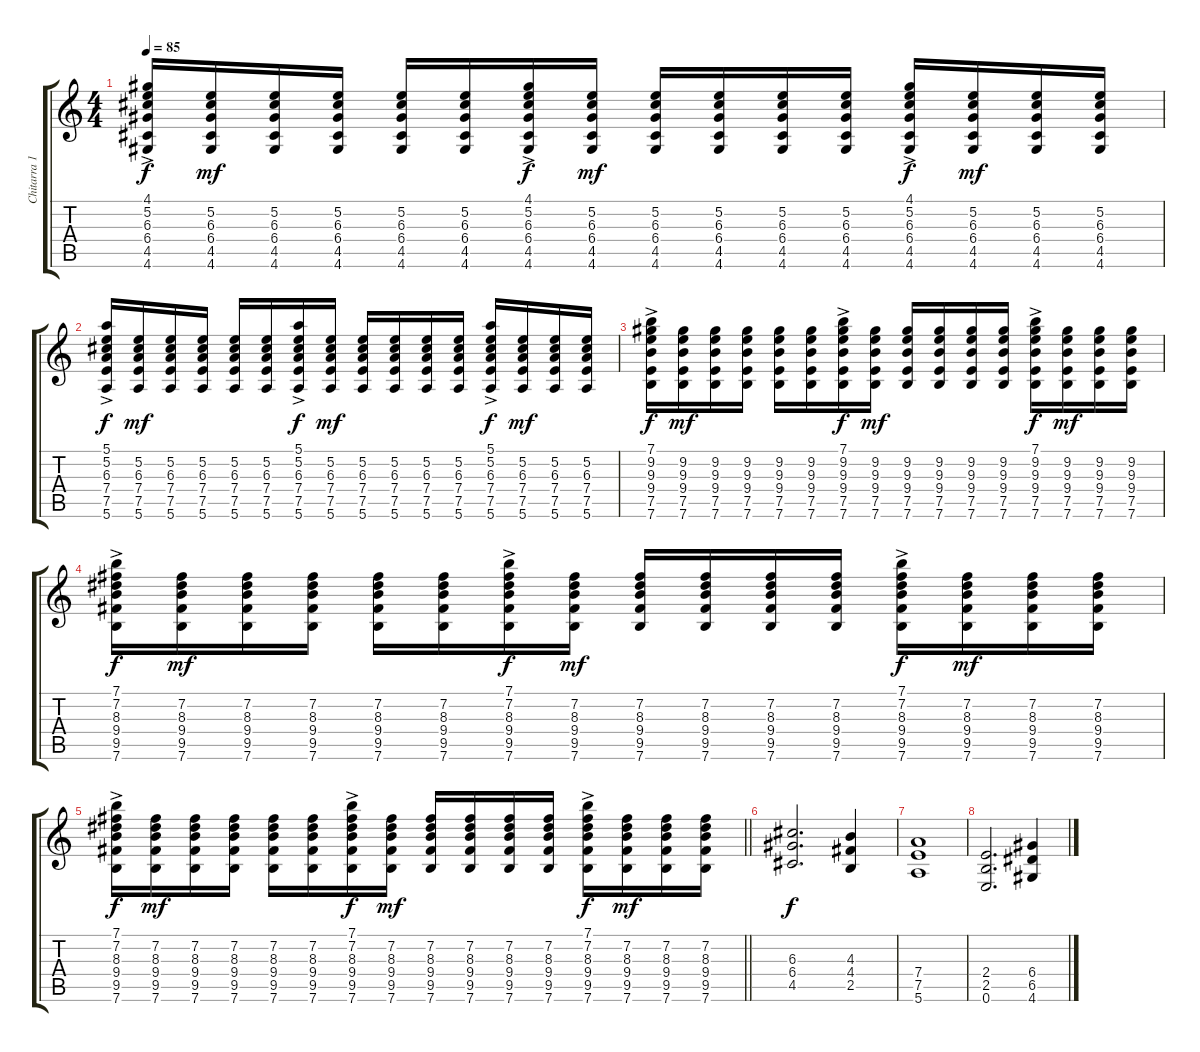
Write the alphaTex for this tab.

\track ("Chitarra 1" "Chitarra 1") {instrument acousticguitarsteel}
\staff {score tabs}
\tuning (E4 B3 G3 D3 A2 E2) {hide}
\ts (4 4)
\tempo 85
\clef g2
\ks c
(4.1{ac} 5.2{ac} 6.3{ac} 6.4{ac} 4.5{ac} 4.6{ac}).16{dy f} (5.2 6.3 6.4 4.5 4.6).16{dy mf} (5.2 6.3 6.4 4.5 4.6).16 (5.2 6.3 6.4 4.5 4.6).16 (5.2 6.3 6.4 4.5 4.6).16 (5.2 6.3 6.4 4.5 4.6).16 (4.1{ac} 5.2{ac} 6.3{ac} 6.4{ac} 4.5{ac} 4.6{ac}).16{dy f} (5.2 6.3 6.4 4.5 4.6).16{dy mf} (5.2 6.3 6.4 4.5 4.6).16 (5.2 6.3 6.4 4.5 4.6).16 (5.2 6.3 6.4 4.5 4.6).16 (5.2 6.3 6.4 4.5 4.6).16 (4.1{ac} 5.2{ac} 6.3{ac} 6.4{ac} 4.5{ac} 4.6{ac}).16{dy f} (5.2 6.3 6.4 4.5 4.6).16{dy mf} (5.2 6.3 6.4 4.5 4.6).16 (5.2 6.3 6.4 4.5 4.6).16 |
(5.1{ac} 5.2{ac} 6.3{ac} 7.4{ac} 7.5{ac} 5.6{ac}).16{dy f} (5.2 6.3 7.4 7.5 5.6).16{dy mf} (5.2 6.3 7.4 7.5 5.6).16 (5.2 6.3 7.4 7.5 5.6).16 (5.2 6.3 7.4 7.5 5.6).16 (5.2 6.3 7.4 7.5 5.6).16 (5.1{ac} 5.2{ac} 6.3{ac} 7.4{ac} 7.5{ac} 5.6{ac}).16{dy f} (5.2 6.3 7.4 7.5 5.6).16{dy mf} (5.2 6.3 7.4 7.5 5.6).16 (5.2 6.3 7.4 7.5 5.6).16 (5.2 6.3 7.4 7.5 5.6).16 (5.2 6.3 7.4 7.5 5.6).16 (5.1{ac} 5.2{ac} 6.3{ac} 7.4{ac} 7.5{ac} 5.6{ac}).16{dy f} (5.2 6.3 7.4 7.5 5.6).16{dy mf} (5.2 6.3 7.4 7.5 5.6).16 (5.2 6.3 7.4 7.5 5.6).16 |
(7.1{ac} 9.2{ac} 9.3{ac} 9.4{ac} 7.5{ac} 7.6{ac}).16{dy f} (9.2 9.3 9.4 7.5 7.6).16{dy mf} (9.2 9.3 9.4 7.5 7.6).16 (9.2 9.3 9.4 7.5 7.6).16 (9.2 9.3 9.4 7.5 7.6).16 (9.2 9.3 9.4 7.5 7.6).16 (7.1{ac} 9.2{ac} 9.3{ac} 9.4{ac} 7.5{ac} 7.6{ac}).16{dy f} (9.2 9.3 9.4 7.5 7.6).16{dy mf} (9.2 9.3 9.4 7.5 7.6).16 (9.2 9.3 9.4 7.5 7.6).16 (9.2 9.3 9.4 7.5 7.6).16 (9.2 9.3 9.4 7.5 7.6).16 (7.1{ac} 9.2{ac} 9.3{ac} 9.4{ac} 7.5{ac} 7.6{ac}).16{dy f} (9.2 9.3 9.4 7.5 7.6).16{dy mf} (9.2 9.3 9.4 7.5 7.6).16 (9.2 9.3 9.4 7.5 7.6).16 |
(7.1{ac} 7.2{ac} 8.3{ac} 9.4{ac} 9.5{ac} 7.6{ac}).16{dy f} (7.2 8.3 9.4 9.5 7.6).16{dy mf} (7.2 8.3 9.4 9.5 7.6).16 (7.2 8.3 9.4 9.5 7.6).16 (7.2 8.3 9.4 9.5 7.6).16 (7.2 8.3 9.4 9.5 7.6).16 (7.1{ac} 7.2{ac} 8.3{ac} 9.4{ac} 9.5{ac} 7.6{ac}).16{dy f} (7.2 8.3 9.4 9.5 7.6).16{dy mf} (7.2 8.3 9.4 9.5 7.6).16 (7.2 8.3 9.4 9.5 7.6).16 (7.2 8.3 9.4 9.5 7.6).16 (7.2 8.3 9.4 9.5 7.6).16 (7.1{ac} 7.2{ac} 8.3{ac} 9.4{ac} 9.5{ac} 7.6{ac}).16{dy f} (7.2 8.3 9.4 9.5 7.6).16{dy mf} (7.2 8.3 9.4 9.5 7.6).16 (7.2 8.3 9.4 9.5 7.6).16 |
\barLineRight lightlight
(7.1{ac} 7.2{ac} 8.3{ac} 9.4{ac} 9.5{ac} 7.6{ac}).16{dy f} (7.2 8.3 9.4 9.5 7.6).16{dy mf} (7.2 8.3 9.4 9.5 7.6).16 (7.2 8.3 9.4 9.5 7.6).16 (7.2 8.3 9.4 9.5 7.6).16 (7.2 8.3 9.4 9.5 7.6).16 (7.1{ac} 7.2{ac} 8.3{ac} 9.4{ac} 9.5{ac} 7.6{ac}).16{dy f} (7.2 8.3 9.4 9.5 7.6).16{dy mf} (7.2 8.3 9.4 9.5 7.6).16 (7.2 8.3 9.4 9.5 7.6).16 (7.2 8.3 9.4 9.5 7.6).16 (7.2 8.3 9.4 9.5 7.6).16 (7.1{ac} 7.2{ac} 8.3{ac} 9.4{ac} 9.5{ac} 7.6{ac}).16{dy f} (7.2 8.3 9.4 9.5 7.6).16{dy mf} (7.2 8.3 9.4 9.5 7.6).16 (7.2 8.3 9.4 9.5 7.6).16 |
(6.3 6.4 4.5).2{d dy f volume 10 instrument overdrivenguitar} (4.3 4.4 2.5).4 |
(7.4 7.5 5.6).1 |
(2.4 2.5 0.6).2{d} (6.4 6.5 4.6).4
